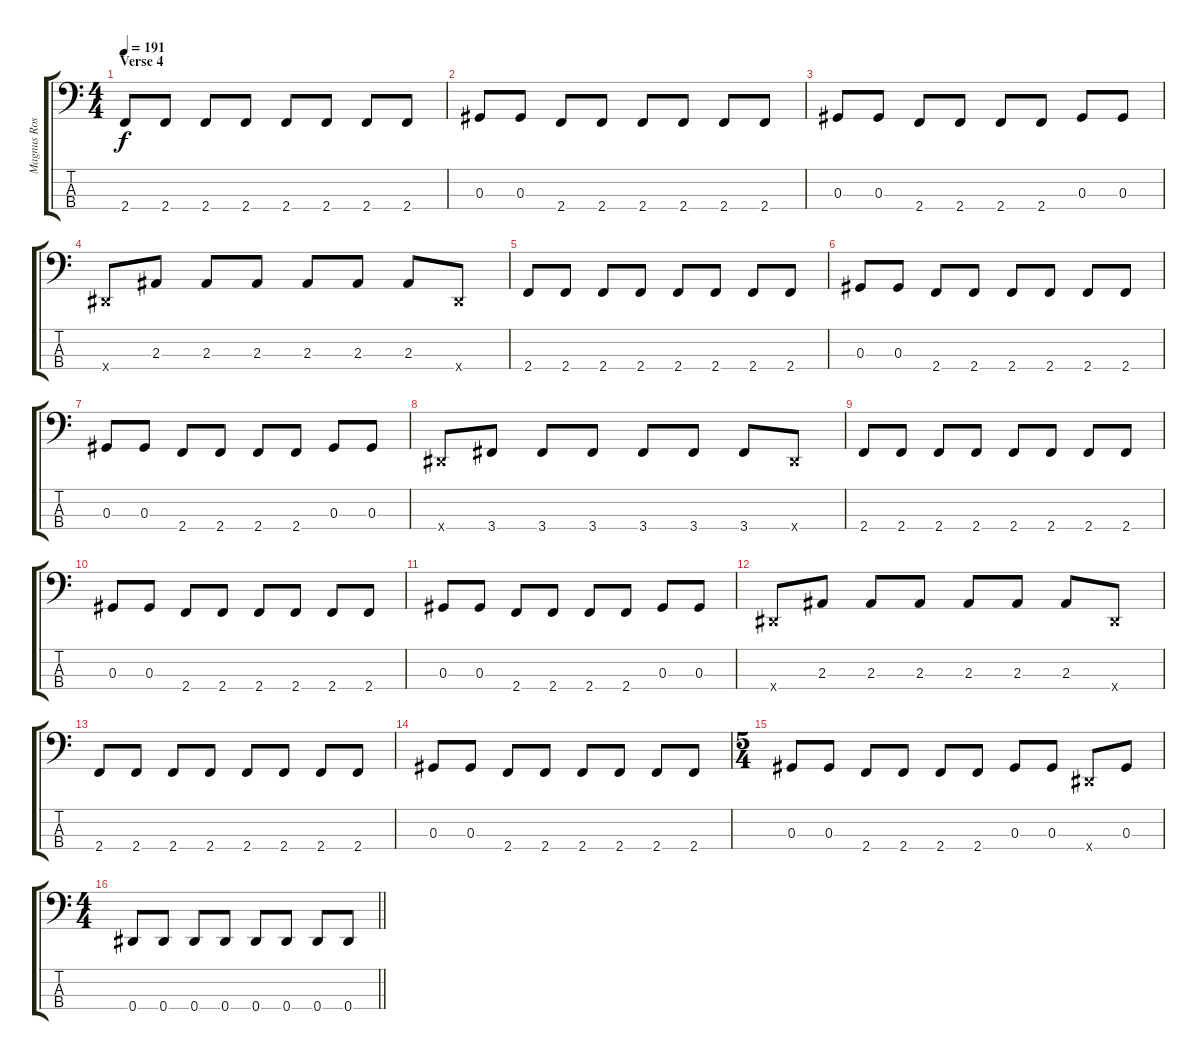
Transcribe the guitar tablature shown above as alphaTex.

\track ("Magnus Rosén" "Magnus Ros") {instrument electricbassfinger}
\staff {score tabs}
\tuning (Gb2 Db2 Ab1 Eb1) {hide}
\ts (4 4)
\section ("" "Verse 4")
\tempo 191
\clef f4
\ks c
2.4.8{dy f} 2.4.8 2.4.8 2.4.8 2.4.8 2.4.8 2.4.8 2.4.8 |
0.3.8 0.3.8 2.4.8 2.4.8 2.4.8 2.4.8 2.4.8 2.4.8 |
0.3.8 0.3.8 2.4.8 2.4.8 2.4.8 2.4.8 0.3.8 0.3.8 |
0.4{x}.8 2.3.8 2.3.8 2.3.8 2.3.8 2.3.8 2.3.8 0.4{x}.8 |
2.4.8 2.4.8 2.4.8 2.4.8 2.4.8 2.4.8 2.4.8 2.4.8 |
0.3.8 0.3.8 2.4.8 2.4.8 2.4.8 2.4.8 2.4.8 2.4.8 |
0.3.8 0.3.8 2.4.8 2.4.8 2.4.8 2.4.8 0.3.8 0.3.8 |
0.4{x}.8 3.4.8 3.4.8 3.4.8 3.4.8 3.4.8 3.4.8 0.4{x}.8 |
2.4.8 2.4.8 2.4.8 2.4.8 2.4.8 2.4.8 2.4.8 2.4.8 |
0.3.8 0.3.8 2.4.8 2.4.8 2.4.8 2.4.8 2.4.8 2.4.8 |
0.3.8 0.3.8 2.4.8 2.4.8 2.4.8 2.4.8 0.3.8 0.3.8 |
0.4{x}.8 2.3.8 2.3.8 2.3.8 2.3.8 2.3.8 2.3.8 0.4{x}.8 |
2.4.8 2.4.8 2.4.8 2.4.8 2.4.8 2.4.8 2.4.8 2.4.8 |
0.3.8 0.3.8 2.4.8 2.4.8 2.4.8 2.4.8 2.4.8 2.4.8 |
\ts (5 4)
0.3.8 0.3.8 2.4.8 2.4.8 2.4.8 2.4.8 0.3.8 0.3.8 0.4{x}.8 0.3.8 |
\ts (4 4)
\barLineRight lightlight
0.4.8 0.4.8 0.4.8 0.4.8 0.4.8 0.4.8 0.4.8 0.4.8
